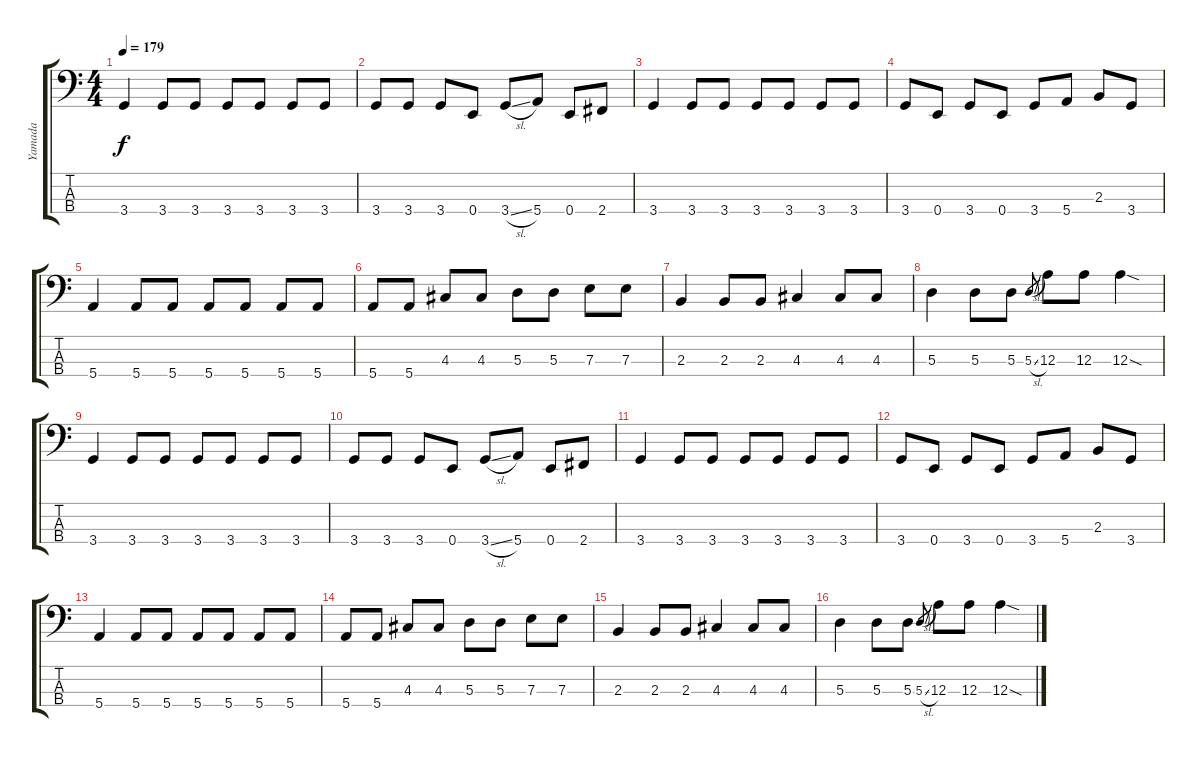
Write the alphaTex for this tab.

\track ("Yamada" "Yamada") {instrument electricbasspick}
\staff {score tabs}
\tuning (G2 D2 A1 E1) {hide}
\ts (4 4)
\tempo 179
\clef f4
\ks c
3.4.4{dy f} 3.4.8 3.4.8 3.4.8 3.4.8 3.4.8 3.4.8 |
3.4.8 3.4.8 3.4.8 0.4.8 3.4{sl}.8 5.4.8 0.4.8 2.4.8 |
3.4.4 3.4.8 3.4.8 3.4.8 3.4.8 3.4.8 3.4.8 |
3.4.8 0.4.8 3.4.8 0.4.8 3.4.8 5.4.8 2.3.8 3.4.8 |
5.4.4 5.4.8 5.4.8 5.4.8 5.4.8 5.4.8 5.4.8 |
5.4.8 5.4.8 4.3.8 4.3.8 5.3.8 5.3.8 7.3.8 7.3.8 |
2.3.4 2.3.8 2.3.8 4.3.4 4.3.8 4.3.8 |
5.3.4 5.3.8 5.3.8 5.3{sl}.8{gr} 12.3.8 12.3.8 12.3{sod}.4 |
3.4.4 3.4.8 3.4.8 3.4.8 3.4.8 3.4.8 3.4.8 |
3.4.8 3.4.8 3.4.8 0.4.8 3.4{sl}.8 5.4.8 0.4.8 2.4.8 |
3.4.4 3.4.8 3.4.8 3.4.8 3.4.8 3.4.8 3.4.8 |
3.4.8 0.4.8 3.4.8 0.4.8 3.4.8 5.4.8 2.3.8 3.4.8 |
5.4.4 5.4.8 5.4.8 5.4.8 5.4.8 5.4.8 5.4.8 |
5.4.8 5.4.8 4.3.8 4.3.8 5.3.8 5.3.8 7.3.8 7.3.8 |
2.3.4 2.3.8 2.3.8 4.3.4 4.3.8 4.3.8 |
5.3.4 5.3.8 5.3.8 5.3{sl}.8{gr} 12.3.8 12.3.8 12.3{sod}.4
